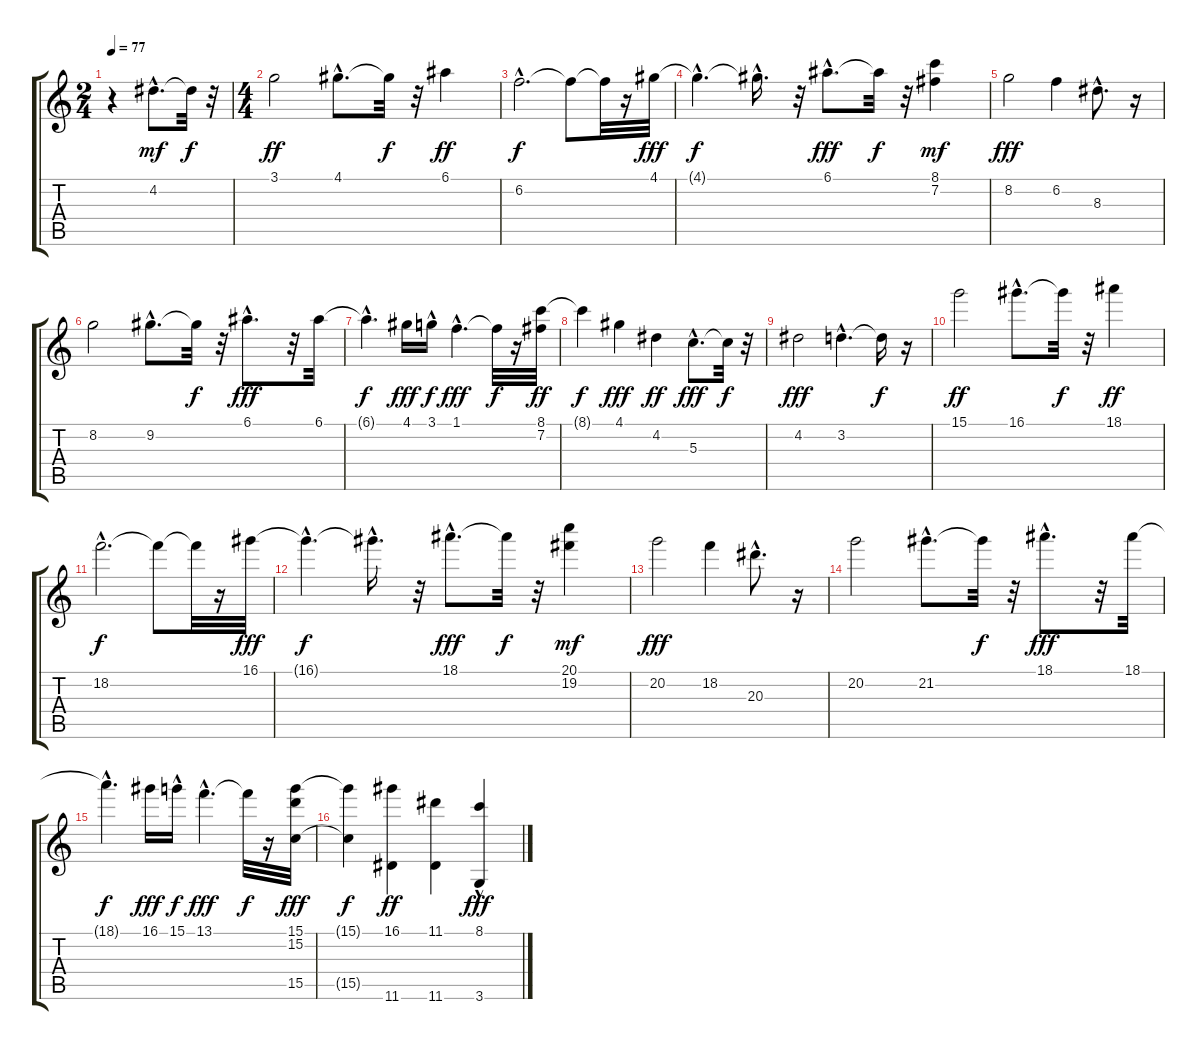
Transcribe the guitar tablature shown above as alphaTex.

\track "" {instrument distortionguitar}
\staff {score tabs}
\tuning (E4 B3 G3 D3 A2 E2) {hide}
\ts (2 4)
\tempo 77
\clef g2
\ks c
r.4{dy f} 4.2{hac}.8{d dy mf instrument distortionguitar} 4.2{t}.32{dy f} r.32 |
\ts (4 4)
3.1.2{dy ff} 4.1{hac}.8{d} 4.1{t}.32{dy f} r.32 6.1.4{dy ff} |
6.2{hac}.2{d dy f} 6.2{t}.8 6.2{t}.32 r.16 4.1.32{dy fff} |
4.1{hac t}.4{d dy f} 4.1{hac t}.16{d} r.32 6.1{hac}.8{d dy fff} 6.1{t}.32{dy f} r.32 (8.1 7.2).4{dy mf} |
8.2.2{dy fff} 6.2.4 8.3{hac}.8{d} r.16 |
8.2.2 9.2{hac}.8{d} 9.2{t}.32{dy f} r.32 6.1{hac}.8{d dy fff} r.32 6.1.32 |
6.1{hac t}.4{d dy f} 4.1.16{dy fff} 3.1{hac}.16{dy f} 1.1{hac}.4{d dy fff} 1.1{t}.32{dy f} r.16 (8.1 7.2).32{dy ff} |
8.1{t}.4{dy f} 4.1.4{dy fff} 4.2.4{dy ff} 5.3{hac}.8{d dy fff} 5.3{t}.32{dy f} r.32 |
4.2.2{dy fff} 3.2{hac}.4{d} 3.2{t}.16{dy f} r.16 |
15.1.2{dy ff} 16.1{hac}.8{d} 16.1{t}.32{dy f} r.32 18.1.4{dy ff} |
18.2{hac}.2{d dy f} 18.2{t}.8 18.2{t}.32 r.16 16.1.32{dy fff} |
16.1{hac t}.4{d dy f} 16.1{hac t}.16{d} r.32 18.1{hac}.8{d dy fff} 18.1{t}.32{dy f} r.32 (20.1 19.2).4{dy mf} |
20.2.2{dy fff} 18.2.4 20.3{hac}.8{d} r.16 |
20.2.2 21.2{hac}.8{d} 21.2{t}.32{dy f} r.32 18.1{hac}.8{d dy fff} r.32 18.1.32 |
18.1{hac t}.4{d dy f} 16.1.16{dy fff} 15.1{hac}.16{dy f} 13.1{hac}.4{d dy fff} 13.1{t}.32{dy f} r.16 (15.1 15.2 15.5).32{dy fff} |
(15.1{t} 15.5{t}).4{dy f} (16.1 11.6).4{dy ff} (11.1 11.6).4 (8.1{hac} 3.6).4{dy fff}
